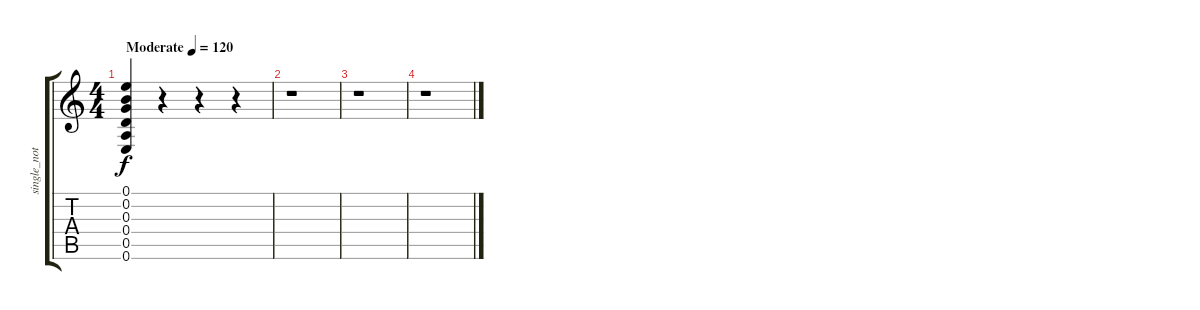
\track ("single_note_test" "single_not") {instrument acousticguitarnylon}
\staff {score tabs}
\tuning (E4 B3 G3 D3 A2 E2) {hide}
\ts (4 4)
\tempo (120 "Moderate")
\clef g2
\ks c
(0.1 0.2 0.3 0.4 0.5 0.6).4{dy f instrument acousticguitarnylon} r.4 r.4 r.4 |
r.1 |
r.1 |
r.1
